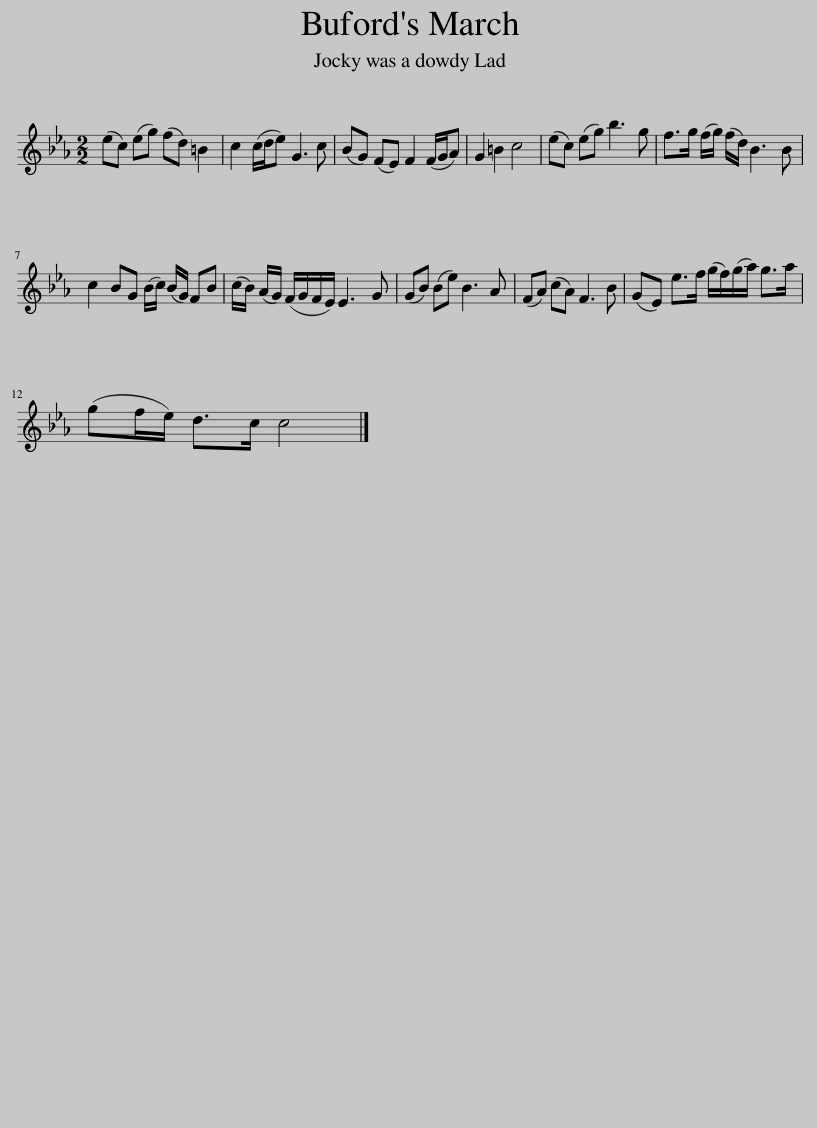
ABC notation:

X:1
L:1/8
M:2/2
I:linebreak $
K:Cmin
V:1 treble
V:1
 (ec) (eg) (fd) =B2 | c2 (c/d/e) G3 c | (BG) (FE) F2 (F/G/A) | G2 =B2 c4 | (ec) (eg) b3 g | %5
 f>g (f/g/) (f/d/) B3 B |$ c2 BG (B/c/) (B/G/) FB | (c/B/) (A/G/) (F/G/F/E/) E3 G | (GB) (Be) B3 A | (FA) (cA) F3 B | %10
 (GE) e>f (g/f/)(g/a/) g>a |$ (gf/e/) d>c c4 |] %12
